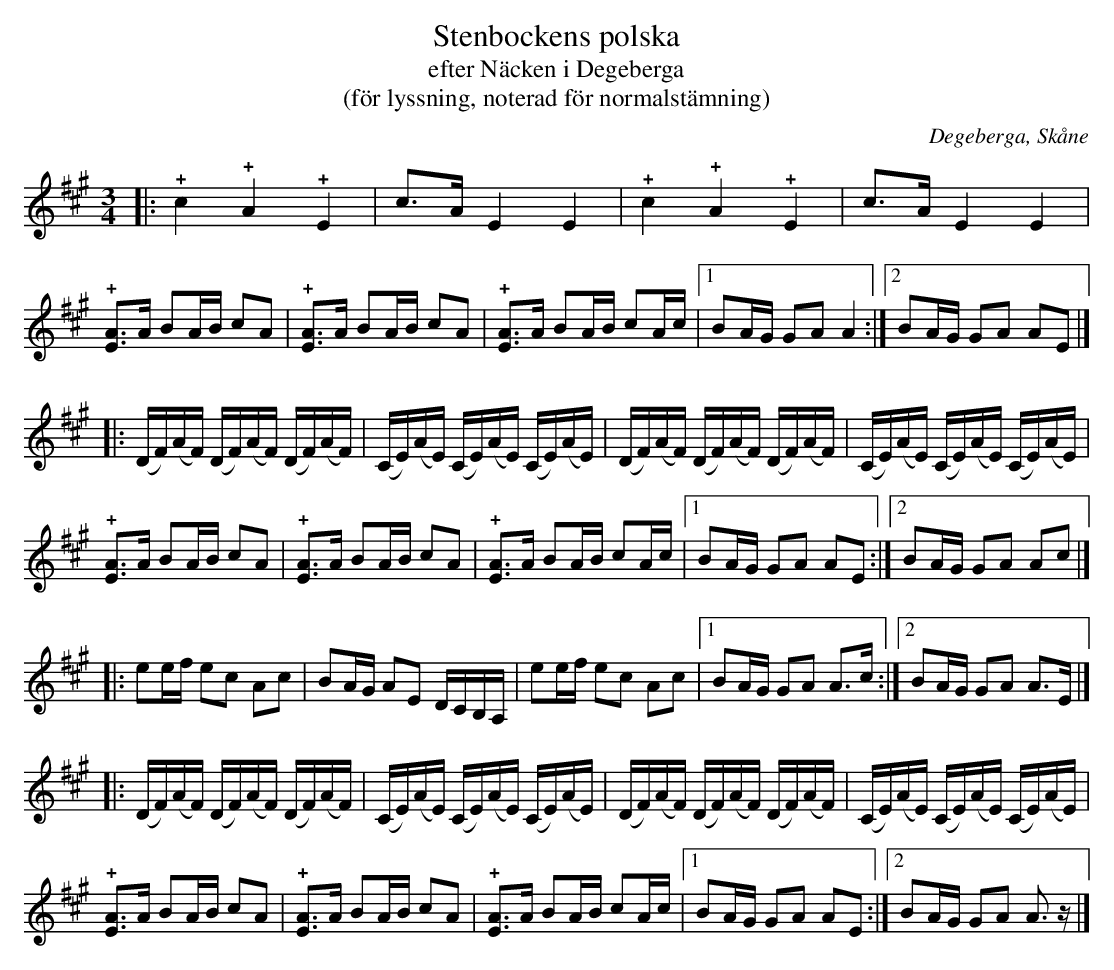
X:1
T:Stenbockens polska
T:efter Näcken i Degeberga
T:(för lyssning, noterad för normalstämning)
O:Degeberga, Skåne
M:3/4
L:1/4
Q:100
K:A
[L:1/4]|: !+!c !+!A !+!E | c/>A/ E E | !+!c !+!A !+!E | c/>A/ E E |
[L:1/8] !+![EA]>A BA/B/ cA | !+![EA]>A BA/B/ cA | !+![EA]>A BA/B/ cA/c/ |1 BA/G/ GA A2 :|2 BA/G/ GA AE |]
[L:1/16]|: (DF)(AF) (DF)(AF) (DF)(AF) | (CE)(AE) (CE)(AE) (CE)(AE) | (DF)(AF) (DF)(AF) (DF)(AF) | (CE)(AE) (CE)(AE) (CE)(AE) |
[L:1/8] !+![EA]>A BA/B/ cA | !+![EA]>A BA/B/ cA | !+![EA]>A BA/B/ cA/c/ |1 BA/G/ GA AE :|2 BA/G/ GA Ac |]
[L:1/8] |: ee/f/ ec Ac | BA/G/ AE D/C/B,/A,/ | ee/f/ ec Ac |1 BA/G/ GA A>c :|2 BA/G/ GA A>E |]
[L:1/16]|: (DF)(AF) (DF)(AF) (DF)(AF) | (CE)(AE) (CE)(AE) (CE)(AE) | (DF)(AF) (DF)(AF) (DF)(AF) | (CE)(AE) (CE)(AE) (CE)(AE) |
[L:1/8] !+![EA]>A BA/B/ cA | !+![EA]>A BA/B/ cA | !+![EA]>A BA/B/ cA/c/ |1 BA/G/ GA AE :|2 BA/G/ GA A>z |]
